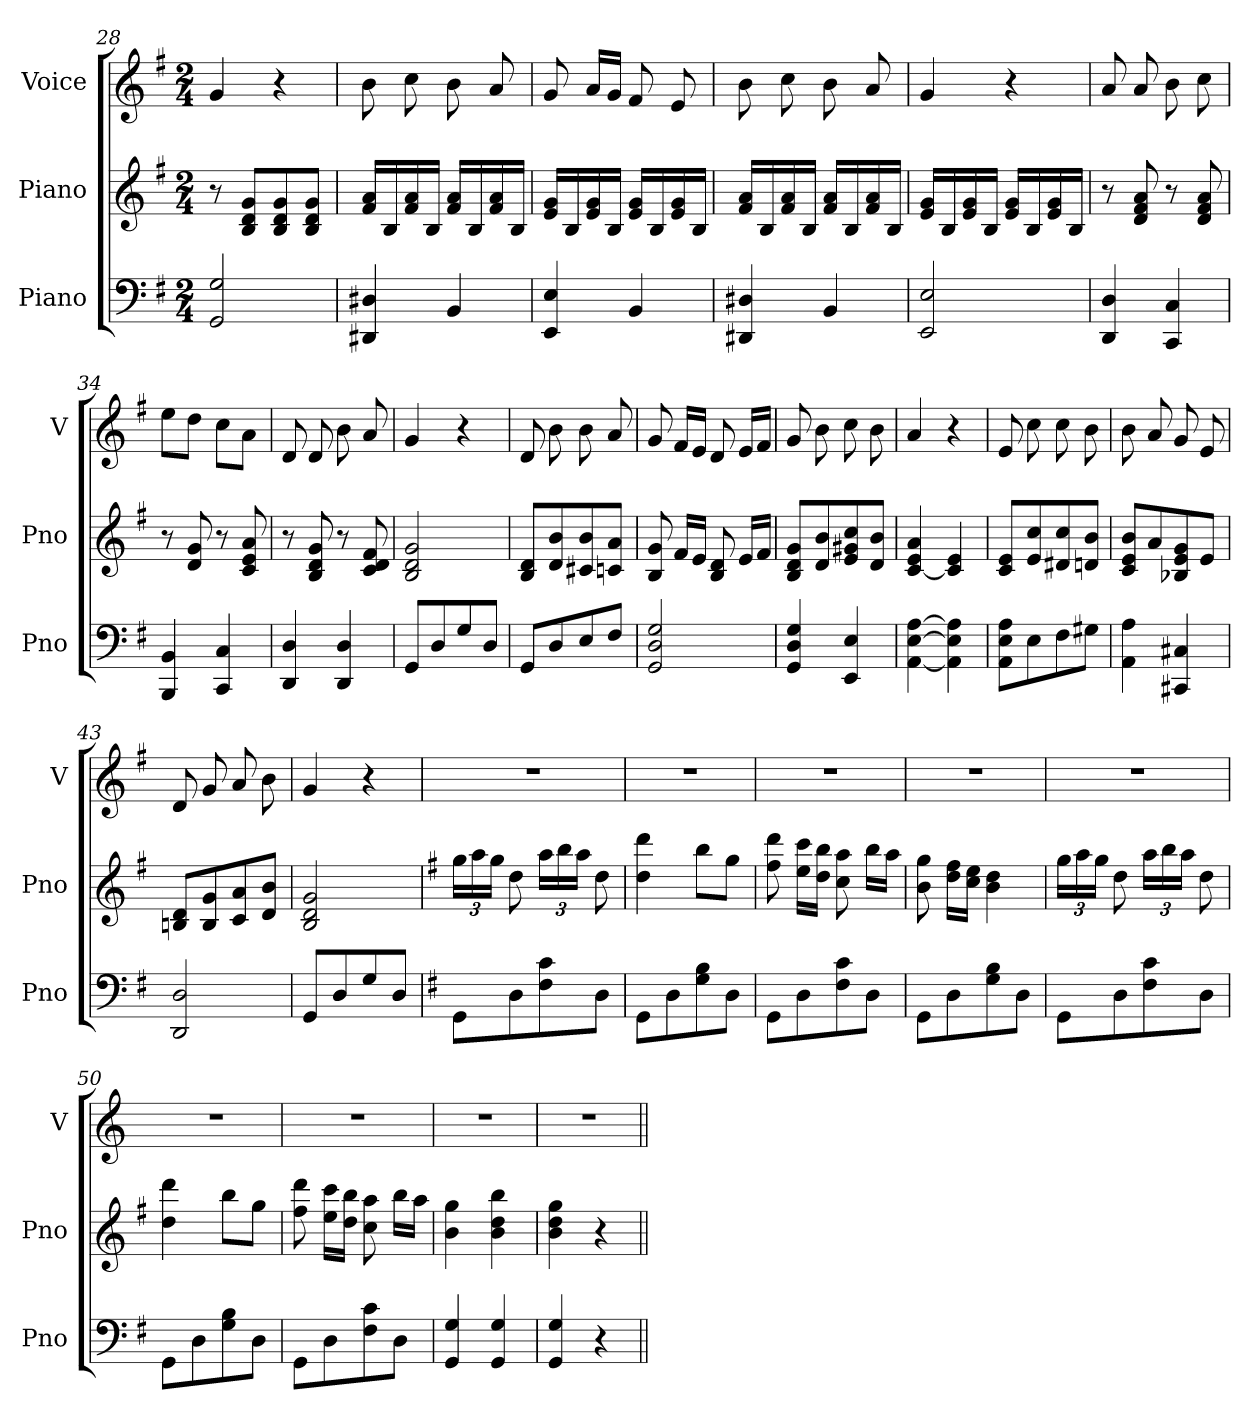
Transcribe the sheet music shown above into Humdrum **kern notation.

**kern	**kern	**kern
*part3	*part2	*part1
*staff3	*staff2	*staff1
*I"Piano	*I"Piano	*I"Voice
*I'Pno	*I'Pno	*I'V
!!LO:PB:g=z
*clefF4	*clefG2	*clefG2
*k[f#]	*k[f#]	*k[f#]
*M2/4	*M2/4	*M2/4
=28	=28	=28
2GG/ 2G/	8r	4g/
.	8B/ 8d/ 8g/L	.
.	8B/ 8d/ 8g/	4r
.	8B/ 8d/ 8g/J	.
=29	=29	=29
4DD#X/ 4D#X/	16f#/ 16a/LL	8b\
.	16B/	.
.	16f#/ 16a/	8cc\
.	16B/JJ	.
4BB/	16f#/ 16a/LL	8b\
.	16B/	.
.	16f#/ 16a/	8a/
.	16B/JJ	.
=30	=30	=30
4EE/ 4E/	16e/ 16g/LL	8g/
.	16B/	.
.	16e/ 16g/	16a/LL
.	16B/JJ	16g/JJ
4BB/	16e/ 16g/LL	8f#/
.	16B/	.
.	16e/ 16g/	8e/
.	16B/JJ	.
=31	=31	=31
4DD#X/ 4D#X/	16f#/ 16a/LL	8b\
.	16B/	.
.	16f#/ 16a/	8cc\
.	16B/JJ	.
4BB/	16f#/ 16a/LL	8b\
.	16B/	.
.	16f#/ 16a/	8a/
.	16B/JJ	.
=32	=32	=32
2EE/ 2E/	16e/ 16g/LL	4g/
.	16B/	.
.	16e/ 16g/	.
.	16B/JJ	.
.	16e/ 16g/LL	4r
.	16B/	.
.	16e/ 16g/	.
.	16B/JJ	.
=33	=33	=33
4DD/ 4D/	8r	8a/
.	8d/ 8f#/ 8a/	8a/
4CC/ 4C/	8r	8b\
.	8d/ 8f#/ 8a/	8cc\
!!LO:LB:g=z
=34	=34	=34
4BBB/ 4BB/	8r	8ee\L
.	8d/ 8g/	8dd\J
4CC/ 4C/	8r	8cc\L
.	8c/ 8e/ 8a/	8a\J
=35	=35	=35
4DD/ 4D/	8r	8d/
.	8B/ 8d/ 8g/	8d/
4DD/ 4D/	8r	8b\
.	8c/ 8d/ 8f#/	8a/
=36	=36	=36
8GG/L	2B/ 2d/ 2g/	4g/
8D/	.	.
8G/	.	4r
8D/J	.	.
=37	=37	=37
8GG/L	8B/ 8d/L	8d/
8D/	8d/ 8b/	8b\
8E/	8c#X/ 8b/	8b\
8F#/J	8cn/ 8a/J	8a/
=38	=38	=38
2GG/ 2D/ 2G/	8B/ 8g/	8g/
.	16f#/LL	16f#/LL
.	16e/JJ	16e/JJ
.	8B/ 8d/	8d/
.	16e/LL	16e/LL
.	16f#/JJ	16f#/JJ
=39	=39	=39
4GG/ 4D/ 4G/	8B/ 8d/ 8g/L	8g/
.	8d/ 8b/	8b\
4EE/ 4E/	8e/ 8g#X/ 8cc/	8cc\
.	8d/ 8b/J	8b\
=40	=40	=40
[4AA\ [4E\ [4A\	[4c/ 4e/ 4a/	4a/
4AA\] 4E\] 4A\]	4c/] 4e/	4r
!!LO:LB:g=z
=41	=41	=41
8AA\ 8E\ 8A\L	8c/ 8e/L	8e/
8E\	8e/ 8cc/	8cc\
8F#\	8d#X/ 8cc/	8cc\
8G#X\J	8dn/ 8b/J	8b\
=42	=42	=42
4AA\ 4A\	8c/ 8e/ 8b/L	8b\
.	8a/	8a/
4CC#X/ 4C#X/	8B-X/ 8e/ 8g/	8g/
.	8e/J	8e/
=43	=43	=43
2DD/ 2D/	8Bn/ 8d/L	8d/
.	8B/ 8g/	8g/
.	8c/ 8a/	8a/
.	8d/ 8b/J	8b\
=44	=44	=44
8GG/L	2B/ 2d/ 2g/	4g/
8D/	.	.
8G/	.	4r
8D/J	.	.
=45	=45	=45
*	*	*k[]
8GG\L	24gg\LL	2r
.	24aa\	.
.	24gg\JJ	.
8D\	8dd\	.
8F#\ 8c\	24aa\LL	.
.	24bb\	.
.	24aa\JJ	.
8D\J	8dd\	.
=46	=46	=46
8GG\L	4dd\ 4ddd\	2r
8D\	.	.
8G\ 8B\	8bb\L	.
8D\J	8gg\J	.
!!LO:LB:g=z
=47	=47	=47
8GG\L	8ff#\ 8ddd\	2r
8D\	16ee\ 16ccc\LL	.
.	16dd\ 16bb\JJ	.
8F#\ 8c\	8cc\ 8aa\	.
8D\J	16bb\LL	.
.	16aa\JJ	.
=48	=48	=48
8GG\L	8b\ 8gg\	2r
8D\	16dd\ 16ff#\LL	.
.	16cc\ 16ee\JJ	.
8G\ 8B\	4b\ 4dd\	.
8D\J	.	.
=49	=49	=49
8GG\L	24gg\LL	2r
.	24aa\	.
.	24gg\JJ	.
8D\	8dd\	.
8F#\ 8c\	24aa\LL	.
.	24bb\	.
.	24aa\JJ	.
8D\J	8dd\	.
=50	=50	=50
8GG\L	4dd\ 4ddd\	2r
8D\	.	.
8G\ 8B\	8bb\L	.
8D\J	8gg\J	.
=51	=51	=51
8GG\L	8ff#\ 8ddd\	2r
8D\	16ee\ 16ccc\LL	.
.	16dd\ 16bb\JJ	.
8F#\ 8c\	8cc\ 8aa\	.
8D\J	16bb\LL	.
.	16aa\JJ	.
=52	=52	=52
4GG/ 4G/	4b\ 4gg\	2r
4GG/ 4G/	4b\ 4dd\ 4bb\	.
=53	=53	=53
4GG/ 4G/	4b\ 4dd\ 4gg\	2r
4r	4r	.
=||	=||	=||
*-	*-	*-
